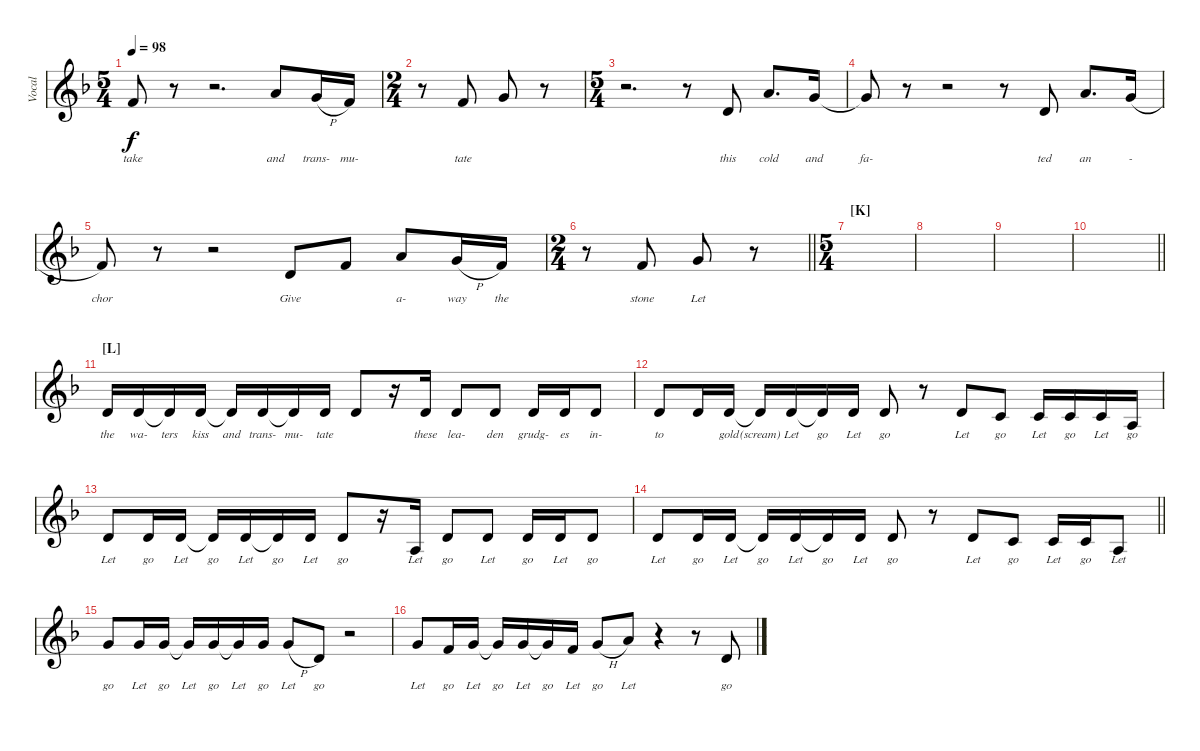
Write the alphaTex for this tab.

\track ("Vocal" "Vocal") {instrument lead2sawtooth}
\staff {score}
\tuning (E4 B3 G3 D3 A2 E2) {hide}
\ts (5 4)
\tempo 98
\clef g2
\ks dminor
1.1.8{lyrics (0 "take") lyrics (1 "") lyrics (2 "") lyrics (3 "") lyrics (4 "") dy f} r.8 r.2{d} 5.1.8{lyrics (0 "and") lyrics (1 "") lyrics (2 "") lyrics (3 "") lyrics (4 "")} 3.1{h}.16{lyrics (0 "trans-") lyrics (1 "") lyrics (2 "") lyrics (3 "") lyrics (4 "")} 1.1.16{lyrics (0 "mu-") lyrics (1 "") lyrics (2 "") lyrics (3 "") lyrics (4 "")} |
\ts (2 4)
r.8 1.1.8{lyrics (0 "tate") lyrics (1 "") lyrics (2 "") lyrics (3 "") lyrics (4 "")} 3.1.8{lyrics (0 "") lyrics (1 "") lyrics (2 "") lyrics (3 "") lyrics (4 "")} r.8 |
\ts (5 4)
r.2{d} r.8 3.2.8{lyrics (0 "this") lyrics (1 "") lyrics (2 "") lyrics (3 "") lyrics (4 "")} 5.1.8{d lyrics (0 "cold") lyrics (1 "") lyrics (2 "") lyrics (3 "") lyrics (4 "")} 3.1.16{lyrics (0 "and") lyrics (1 "") lyrics (2 "") lyrics (3 "") lyrics (4 "")} |
3.1{t}.8{lyrics (0 "fa-") lyrics (1 "") lyrics (2 "") lyrics (3 "") lyrics (4 "")} r.8 r.2 r.8 3.2.8{lyrics (0 "ted") lyrics (1 "") lyrics (2 "") lyrics (3 "") lyrics (4 "")} 5.1.8{d lyrics (0 "an") lyrics (1 "") lyrics (2 "") lyrics (3 "") lyrics (4 "")} 3.1{h}.16{lyrics (0 "-") lyrics (1 "") lyrics (2 "") lyrics (3 "") lyrics (4 "")} |
1.1.8{lyrics (0 "chor") lyrics (1 "") lyrics (2 "") lyrics (3 "") lyrics (4 "")} r.8 r.2 3.2.8{lyrics (0 "Give") lyrics (1 "") lyrics (2 "") lyrics (3 "") lyrics (4 "")} 6.2.8{lyrics (0 "") lyrics (1 "") lyrics (2 "") lyrics (3 "") lyrics (4 "")} 5.1.8{lyrics (0 "a-") lyrics (1 "") lyrics (2 "") lyrics (3 "") lyrics (4 "")} 3.1{h}.16{lyrics (0 "way") lyrics (1 "") lyrics (2 "") lyrics (3 "") lyrics (4 "")} 1.1.16{lyrics (0 "the") lyrics (1 "") lyrics (2 "") lyrics (3 "") lyrics (4 "")} |
\ts (2 4)
\barLineRight lightlight
r.8 1.1.8{lyrics (0 "stone") lyrics (1 "") lyrics (2 "") lyrics (3 "") lyrics (4 "")} 3.1.8{lyrics (0 "Let") lyrics (1 "") lyrics (2 "") lyrics (3 "") lyrics (4 "")} r.8 |
\ts (5 4)
\section ("" "[K]")
|
|
|
\barLineRight lightlight
|
\section ("" "[L]")
3.2.16{lyrics (0 "the") lyrics (1 "") lyrics (2 "") lyrics (3 "") lyrics (4 "")} 3.2.16{lyrics (0 "wa-") lyrics (1 "") lyrics (2 "") lyrics (3 "") lyrics (4 "")} 3.2{t}.16{lyrics (0 "ters") lyrics (1 "") lyrics (2 "") lyrics (3 "") lyrics (4 "")} 3.2.16{lyrics (0 "kiss") lyrics (1 "") lyrics (2 "") lyrics (3 "") lyrics (4 "")} 3.2{t}.16{lyrics (0 "and") lyrics (1 "") lyrics (2 "") lyrics (3 "") lyrics (4 "")} 3.2.16{lyrics (0 "trans-") lyrics (1 "") lyrics (2 "") lyrics (3 "") lyrics (4 "")} 3.2{t}.16{lyrics (0 "mu-") lyrics (1 "") lyrics (2 "") lyrics (3 "") lyrics (4 "")} 3.2.16{lyrics (0 "tate") lyrics (1 "") lyrics (2 "") lyrics (3 "") lyrics (4 "")} 3.2.8{lyrics (0 "") lyrics (1 "") lyrics (2 "") lyrics (3 "") lyrics (4 "")} r.16 3.2.16{lyrics (0 "these") lyrics (1 "") lyrics (2 "") lyrics (3 "") lyrics (4 "")} 3.2.8{lyrics (0 "lea-") lyrics (1 "") lyrics (2 "") lyrics (3 "") lyrics (4 "")} 3.2.8{lyrics (0 "den") lyrics (1 "") lyrics (2 "") lyrics (3 "") lyrics (4 "")} 3.2.16{lyrics (0 "grudg-") lyrics (1 "") lyrics (2 "") lyrics (3 "") lyrics (4 "")} 3.2.16{lyrics (0 "es") lyrics (1 "") lyrics (2 "") lyrics (3 "") lyrics (4 "")} 3.2.8{lyrics (0 "in-") lyrics (1 "") lyrics (2 "") lyrics (3 "") lyrics (4 "")} |
3.2.8{lyrics (0 "to") lyrics (1 "") lyrics (2 "") lyrics (3 "") lyrics (4 "")} 3.2.16{lyrics (0 "") lyrics (1 "") lyrics (2 "") lyrics (3 "") lyrics (4 "")} 3.2.16{lyrics (0 "gold") lyrics (1 "") lyrics (2 "") lyrics (3 "") lyrics (4 "")} 3.2{t}.16{lyrics (0 "(scream)") lyrics (1 "") lyrics (2 "") lyrics (3 "") lyrics (4 "")} 3.2.16{lyrics (0 "Let") lyrics (1 "") lyrics (2 "") lyrics (3 "") lyrics (4 "")} 3.2{t}.16{lyrics (0 "go") lyrics (1 "") lyrics (2 "") lyrics (3 "") lyrics (4 "")} 3.2.16{lyrics (0 "Let") lyrics (1 "") lyrics (2 "") lyrics (3 "") lyrics (4 "")} 3.2.8{lyrics (0 "go") lyrics (1 "") lyrics (2 "") lyrics (3 "") lyrics (4 "")} r.8 3.2.8{lyrics (0 "Let") lyrics (1 "") lyrics (2 "") lyrics (3 "") lyrics (4 "")} 1.2.8{lyrics (0 "go") lyrics (1 "") lyrics (2 "") lyrics (3 "") lyrics (4 "")} 1.2.16{lyrics (0 "Let") lyrics (1 "") lyrics (2 "") lyrics (3 "") lyrics (4 "")} 1.2.16{lyrics (0 "go") lyrics (1 "") lyrics (2 "") lyrics (3 "") lyrics (4 "")} 1.2.16{lyrics (0 "Let") lyrics (1 "") lyrics (2 "") lyrics (3 "") lyrics (4 "")} 2.3.16{lyrics (0 "go") lyrics (1 "") lyrics (2 "") lyrics (3 "") lyrics (4 "")} |
3.2.8{lyrics (0 "Let") lyrics (1 "") lyrics (2 "") lyrics (3 "") lyrics (4 "")} 3.2.16{lyrics (0 "go") lyrics (1 "") lyrics (2 "") lyrics (3 "") lyrics (4 "")} 3.2.16{lyrics (0 "Let") lyrics (1 "") lyrics (2 "") lyrics (3 "") lyrics (4 "")} 3.2{t}.16{lyrics (0 "go") lyrics (1 "") lyrics (2 "") lyrics (3 "") lyrics (4 "")} 3.2.16{lyrics (0 "Let") lyrics (1 "") lyrics (2 "") lyrics (3 "") lyrics (4 "")} 3.2{t}.16{lyrics (0 "go") lyrics (1 "") lyrics (2 "") lyrics (3 "") lyrics (4 "")} 3.2.16{lyrics (0 "Let") lyrics (1 "") lyrics (2 "") lyrics (3 "") lyrics (4 "")} 3.2.8{lyrics (0 "go") lyrics (1 "") lyrics (2 "") lyrics (3 "") lyrics (4 "")} r.16 2.3.16{lyrics (0 "Let") lyrics (1 "") lyrics (2 "") lyrics (3 "") lyrics (4 "")} 3.2.8{lyrics (0 "go") lyrics (1 "") lyrics (2 "") lyrics (3 "") lyrics (4 "")} 3.2.8{lyrics (0 "Let") lyrics (1 "") lyrics (2 "") lyrics (3 "") lyrics (4 "")} 3.2.16{lyrics (0 "go") lyrics (1 "") lyrics (2 "") lyrics (3 "") lyrics (4 "")} 3.2.16{lyrics (0 "Let") lyrics (1 "") lyrics (2 "") lyrics (3 "") lyrics (4 "")} 3.2.8{lyrics (0 "go") lyrics (1 "") lyrics (2 "") lyrics (3 "") lyrics (4 "")} |
\barLineRight lightlight
3.2.8{lyrics (0 "Let") lyrics (1 "") lyrics (2 "") lyrics (3 "") lyrics (4 "")} 3.2.16{lyrics (0 "go") lyrics (1 "") lyrics (2 "") lyrics (3 "") lyrics (4 "")} 3.2.16{lyrics (0 "Let") lyrics (1 "") lyrics (2 "") lyrics (3 "") lyrics (4 "")} 3.2{t}.16{lyrics (0 "go") lyrics (1 "") lyrics (2 "") lyrics (3 "") lyrics (4 "")} 3.2.16{lyrics (0 "Let") lyrics (1 "") lyrics (2 "") lyrics (3 "") lyrics (4 "")} 3.2{t}.16{lyrics (0 "go") lyrics (1 "") lyrics (2 "") lyrics (3 "") lyrics (4 "")} 3.2.16{lyrics (0 "Let") lyrics (1 "") lyrics (2 "") lyrics (3 "") lyrics (4 "")} 3.2.8{lyrics (0 "go") lyrics (1 "") lyrics (2 "") lyrics (3 "") lyrics (4 "")} r.8 3.2.8{lyrics (0 "Let") lyrics (1 "") lyrics (2 "") lyrics (3 "") lyrics (4 "")} 1.2.8{lyrics (0 "go") lyrics (1 "") lyrics (2 "") lyrics (3 "") lyrics (4 "")} 1.2.16{lyrics (0 "Let") lyrics (1 "") lyrics (2 "") lyrics (3 "") lyrics (4 "")} 1.2.16{lyrics (0 "go") lyrics (1 "") lyrics (2 "") lyrics (3 "") lyrics (4 "")} 2.3.8{lyrics (0 "Let") lyrics (1 "") lyrics (2 "") lyrics (3 "") lyrics (4 "")} |
8.2.8{lyrics (0 "go") lyrics (1 "") lyrics (2 "") lyrics (3 "") lyrics (4 "")} 8.2.16{lyrics (0 "Let") lyrics (1 "") lyrics (2 "") lyrics (3 "") lyrics (4 "")} 8.2.16{lyrics (0 "go") lyrics (1 "") lyrics (2 "") lyrics (3 "") lyrics (4 "")} 8.2{t}.16{lyrics (0 "Let") lyrics (1 "") lyrics (2 "") lyrics (3 "") lyrics (4 "")} 8.2.16{lyrics (0 "go") lyrics (1 "") lyrics (2 "") lyrics (3 "") lyrics (4 "")} 8.2{t}.16{lyrics (0 "Let") lyrics (1 "") lyrics (2 "") lyrics (3 "") lyrics (4 "")} 8.2.16{lyrics (0 "go") lyrics (1 "") lyrics (2 "") lyrics (3 "") lyrics (4 "")} 8.2{h}.8{lyrics (0 "Let") lyrics (1 "") lyrics (2 "") lyrics (3 "") lyrics (4 "")} 3.2.8{lyrics (0 "go") lyrics (1 "") lyrics (2 "") lyrics (3 "") lyrics (4 "")} r.2 |
8.2.8{lyrics (0 "Let") lyrics (1 "") lyrics (2 "") lyrics (3 "") lyrics (4 "")} 6.2.16{lyrics (0 "go") lyrics (1 "") lyrics (2 "") lyrics (3 "") lyrics (4 "")} 8.2.16{lyrics (0 "Let") lyrics (1 "") lyrics (2 "") lyrics (3 "") lyrics (4 "")} 8.2{t}.16{lyrics (0 "go") lyrics (1 "") lyrics (2 "") lyrics (3 "") lyrics (4 "")} 8.2.16{lyrics (0 "Let") lyrics (1 "") lyrics (2 "") lyrics (3 "") lyrics (4 "")} 8.2{t}.16{lyrics (0 "go") lyrics (1 "") lyrics (2 "") lyrics (3 "") lyrics (4 "")} 6.2.16{lyrics (0 "Let") lyrics (1 "") lyrics (2 "") lyrics (3 "") lyrics (4 "")} 8.2{h}.8{lyrics (0 "go") lyrics (1 "") lyrics (2 "") lyrics (3 "") lyrics (4 "")} 10.2.8{lyrics (0 "Let") lyrics (1 "") lyrics (2 "") lyrics (3 "") lyrics (4 "")} r.4 r.8 3.2.8{lyrics (0 "go") lyrics (1 "") lyrics (2 "") lyrics (3 "") lyrics (4 "")}
